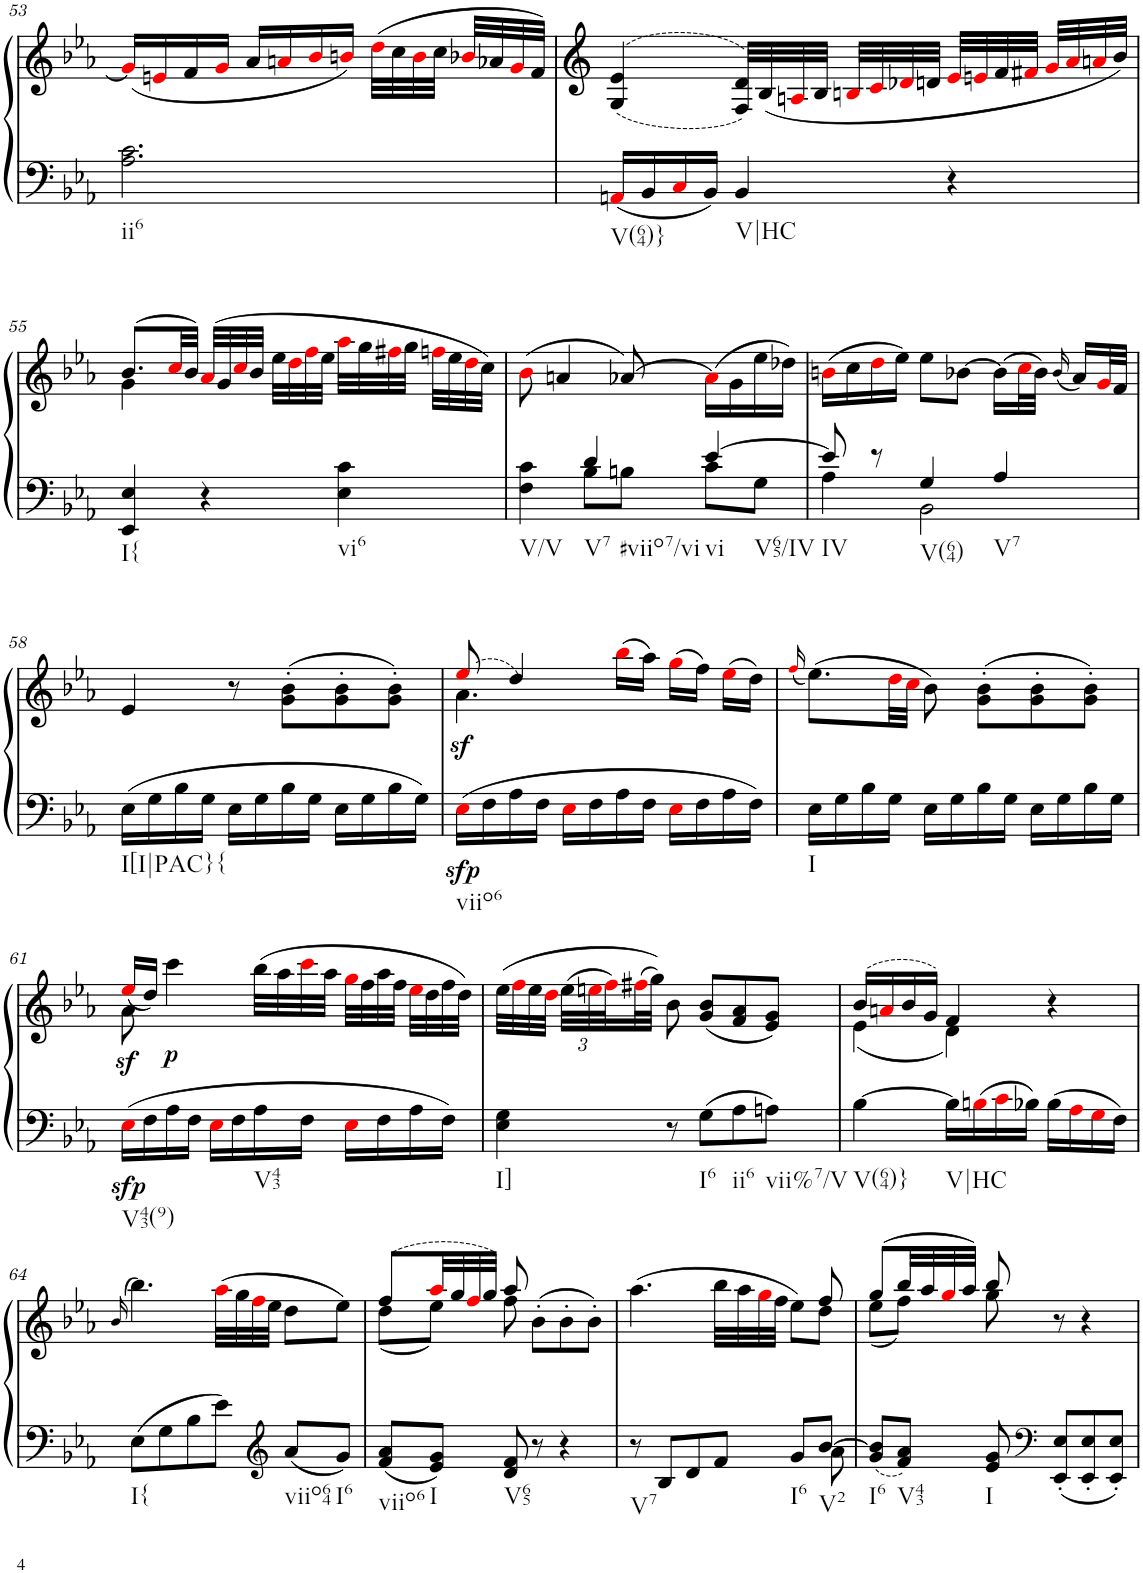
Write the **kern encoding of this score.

**kern	**kern	**dynam
*part1	*part1	*part1
*staff2	*staff1	*staff1/2
*I"Piano, Piano right	*	*
*I'Pno.	*	*
!!LO:PB:g=z
*clefF4	*clefG2	*
*k[b-e-a-]	*k[b-e-a-]	*
*M3/4	*M3/4	*
=53	=53	=53
!LO:TX:b:t=ii6	!	!
2.A-\ 2.c\	(16gi/LL]	.
.	16eni/	.
.	16f/	.
.	16gi/JJ	.
.	16a-/LL	.
.	16ani/	.
.	16b-i/	.
.	16bni/JJ)	.
.	(32ddi\LLL	.
.	32cc\	.
.	32bi\	.
.	32cc\JJJ	.
.	32b-Xi/LLL	.
.	32a-X/	.
.	32gi/	.
.	32f/JJJ)	.
=54	=54	=54
!LO:TX:b:t=V(64)}	!	!
16AAni/LL	(>(4G/ 4e-/	.
16BB-/	.	.
16Ci/	.	.
16BB-/JJ	.	.
!LO:TX:b:t=V|HC	!	!
4BB-/	32F/ 32d/LLL))	.
.	(32B-/	.
.	32Ani/	.
.	32B-/JJJ	.
.	32Bni/LLL	.
.	32ci/	.
.	32d-Xi/	.
.	32dn/JJJ	.
4r	32e-i/LLL	.
.	32eni/	.
.	32f/	.
.	32f#Xi/JJJ	.
.	32gi/LLL	.
.	32a-i/	.
.	32ani/	.
.	32b-/JJJ)	.
!!LO:LB:g=z
=55	=55	=55
*	*^	*
!LO:TX:b:t=I{	!	!	!
4EE-/ 4E-/	(8.b-/L	4g\	.
.	32cci/LL	.	.
.	32b-/JJJ)	.	.
4r	(32a-i/LLL	2ryy	.
.	32g/	.	.
.	32cci/	.	.
.	32b-/JJJ	.	.
.	32ee-\LLL	.	.
.	32ddi\	.	.
.	32ffi\	.	.
.	32ee-\JJJ	.	.
!LO:TX:b:t=vi6	!	!	!
4E-\ 4c\	32aa-i\LLL	.	.
.	32gg\	.	.
.	32ff#Xi\	.	.
.	32gg\JJJ	.	.
.	32ffni\LLL	.	.
.	32ee-\	.	.
.	32ddi\	.	.
.	32cc\JJJ)	.	.
*	*v	*v	*
=56	=56	=56
*^	*	*
!LO:TX:b:t=V/V	!	!	!
4F\ 4c\	4ryy	(8b-i\	.
.	.	4an/	.
!LO:TX:b:t=V7	!	!	!
!LO:TX:b:t=#viio7/vi	!	!	!
4d/	8B-\L	.	.
.	8Bn\J	[8a-X/)	.
!LO:TX:b:t=vi	!	!	!
!LO:TX:b:t=V65/IV	!	!	!
[4e-/	8c\L	(16a-i\LL]	.
.	.	16g\	.
.	8G\J	16ee-\	.
.	.	16dd-X\JJ)	.
=57	=57	=57	=57
!LO:TX:b:t=IV	!	!	!
8e-/]	4A-\	(16bni\LL	.
.	.	16cc\	.
8r	.	16ddi\	.
.	.	16ee-\JJ)	.
!LO:TX:b:t=V(64)	!	!	!
4G/	2BB-\	8ee-\L	.
.	.	[8b-X\J	.
!LO:TX:b:t=V7	!	!	!
4A-/	.	(16b-\LL]	.
.	.	32cci\L	.
.	.	32b-\JJJ)	.
.	.	(16qb-/	.
.	.	16a-/LL)	.
.	.	32gi/L	.
.	.	32f/JJJ	.
*v	*v	*	*
!!LO:LB:g=z
=58	=58	=58
!LO:TX:b:t=I[I|PAC}{	!	!
16E-\LL	4e-/	.
16G\	.	.
16B-\	.	.
16G\JJ	.	.
16E-\LL	8r	.
16G\	.	.
16B-\	(8g\' 8b-\'L	.
16G\JJ	.	.
16E-\LL	8g\' 8b-\'	.
16G\	.	.
16B-\	8g\' 8b-\'J)	.
16G\JJ	.	.
=59	=59	=59
*	*^	*
!LO:TX:b:t=viio6	!	!	!
!	!	!	!LO:DY:b=2
!	!	!	!LO:DY:n=1:b
16E-i\LL	(8ee-i/	4.a-\	sfp sf
16F\	.	.	.
16A-\	4dd/)	.	.
16F\JJ	.	.	.
16E-i\LL	.	.	.
16F\	.	.	.
16A-\	(>16bb-i\LL	4.ryy	.
16F\JJ	16aa-\JJ)	.	.
16E-i\LL	(>16ggi\LL	.	.
16F\	16ff\JJ)	.	.
16A-\	(>16ee-i\LL	.	.
16F\JJ	16dd\JJ)	.	.
*	*v	*v	*
=60	=60	=60
.	(16qffi/	.
!LO:TX:b:t=I	!	!
16E-\LL	(8.ee-\L)	.
16G\	.	.
16B-\	.	.
16G\JJ	32ddi\LL	.
.	32cci\JJJ	.
16E-\LL	8b-\)	.
16G\	.	.
16B-\	(8g\' 8b-\'L	.
16G\JJ	.	.
16E-\LL	8g\' 8b-\'	.
16G\	.	.
16B-\	8g\' 8b-\'J)	.
16G\JJ	.	.
!!LO:LB:g=z
=61	=61	=61
*	*^	*
!LO:TX:b:t=V43(9)	!	!	!
!	!	!	!LO:DY:b=2
!	!	!	!LO:DY:n=1:b
16E-i\LL	(<16ee-i/LL	8a-\	sfp sf
16F\	16dd/JJ)	.	.
!	!	!	!LO:DY:n=2:b
16A-\	4ccc\	2ryy	p
16F\JJ	.	.	.
16E-i\LL	.	.	.
16F\	.	.	.
!LO:TX:b:t=V43	!	!	!
16A-\	(>32bb-\LLL	.	.
.	32aa-\	.	.
16F\JJ	32ccci\	.	.
.	32aa-\JJJ	.	.
16E-i\LL	32ggi\LLL	.	.
.	32ff\	.	.
16F\	32aa-\	.	.
.	32ff\JJJ	.	.
16A-\	32ee-i\LLL	8ryy	.
.	32dd\	.	.
16F\JJ	32ff\	.	.
.	32dd\JJJ)	.	.
*	*v	*v	*
=62	=62	=62
!LO:TX:b:t=I]	!	!
4E-\ 4G\	(32ee-\LLL	.
.	32ffi\	.
.	32ee-\	.
.	32ddi\JJJ	.
*	*Xbrackettup	*
.	(48ee-\LLL	.
.	48eeni\	.
.	48ffi\)	.
.	(32ff#Xi\	.
.	32gg\JJJ))	.
8r	8b-\	.
!LO:TX:b:t=I6	!	!
8G\L	(8g/ 8b-/L	.
!LO:TX:b:t=ii6	!	!
8A-\	8f/ 8a-/	.
!LO:TX:b:t=vii%7/V	!	!
8An\J	8e-/ 8g/J)	.
=63	=63	=63
*	*^	*
!LO:TX:b:t=V(64)}	!	!	!
[4B-\	(16b-/LL	(4e-\	.
.	16ani/	.	.
.	16b-/	.	.
.	16g/JJ)	.	.
!LO:TX:b:t=V|HC	!	!	!
16B-\LL]	4f/	4d\)	.
16Bni\	.	.	.
16ci\	.	.	.
16B-X\JJ	.	.	.
16B-\LL	4r	4ryy	.
16A-i\	.	.	.
16Gi\	.	.	.
16F\JJ	.	.	.
*	*v	*v	*
!!LO:LB:g=z
=64	=64	=64
.	(>16qb-/	.
!LO:TX:b:t=I{	!	!
8E-\L	4.bb-\)	.
8G\	.	.
8B-\	.	.
8e-\J	(32aa-i\LLL	.
.	32gg\	.
.	32ffi\	.
.	32ee-\JJJ	.
*clefG2	*	*
!LO:TX:b:t=viio64	!	!
8a-/L	8dd\L	.
!LO:TX:b:t=I6	!	!
8g/J	8ee-\J)	.
=65	=65	=65
*	*^	*
!LO:TX:b:t=viio6	!	!	!
8f/ 8a-/L	(8ff/L	(8dd\L	.
!LO:TX:b:t=I	!	!	!
8e-/ 8g/J	32aa-i/LL	8ee-\J)	.
.	32gg/	.	.
.	32ffi/	.	.
.	32gg/JJJ)	.	.
!LO:TX:b:t=V65	!	!	!
8d/ 8f/	8aa-/	8ff\	.
8r	(>8b-'>\L	4.ryy	.
4r	8b-'>\	.	.
.	8b-'>\J)	.	.
=66	=66	=66	=66
*^	*	*	*
!LO:TX:b:t=V7	!	!	!	!
8r	8ryy	(4.aa-\	8ryy	.
*v	*v	*	*	*
*	*v	*v	*
8B-/L	.	.
8d/	.	.
8f/J	32bb-\LLL	.
.	32aa-\	.
.	32ggi\	.
.	32ff\JJJ	.
!LO:TX:b:t=I6	!	!
8g/L	8ee-\L)	.
*^	*^	*
!LO:TX:b:t=V2	!	!	!	!
[8b-/J	8a-\	8dd\J	8ff/	.
=67	=67	=67	=67	=67
!LO:TX:b:t=I6	!	!	!	!
*v	*v	*	*	*
8g/ 8b-/]L	(8gg/L	(8ee-\L	.
!LO:TX:b:t=V43	!	!	!
8f/ 8a-/J	32bb-/LL	8ff\J)	.
.	32aa-/	.	.
.	32ggi/	.	.
.	32aa-/JJJ)	.	.
!LO:TX:b:t=I	!	!	!
8e-/ 8g/	8bb-/	8gg\	.
*clefF4	*	*	*
8EE-/' 8E-/'L	8r	4.ryy	.
8EE-/' 8E-/'	4r	.	.
8EE-/' 8E-/'J	.	.	.
*	*v	*v	*
=	=	=
*-	*-	*-
